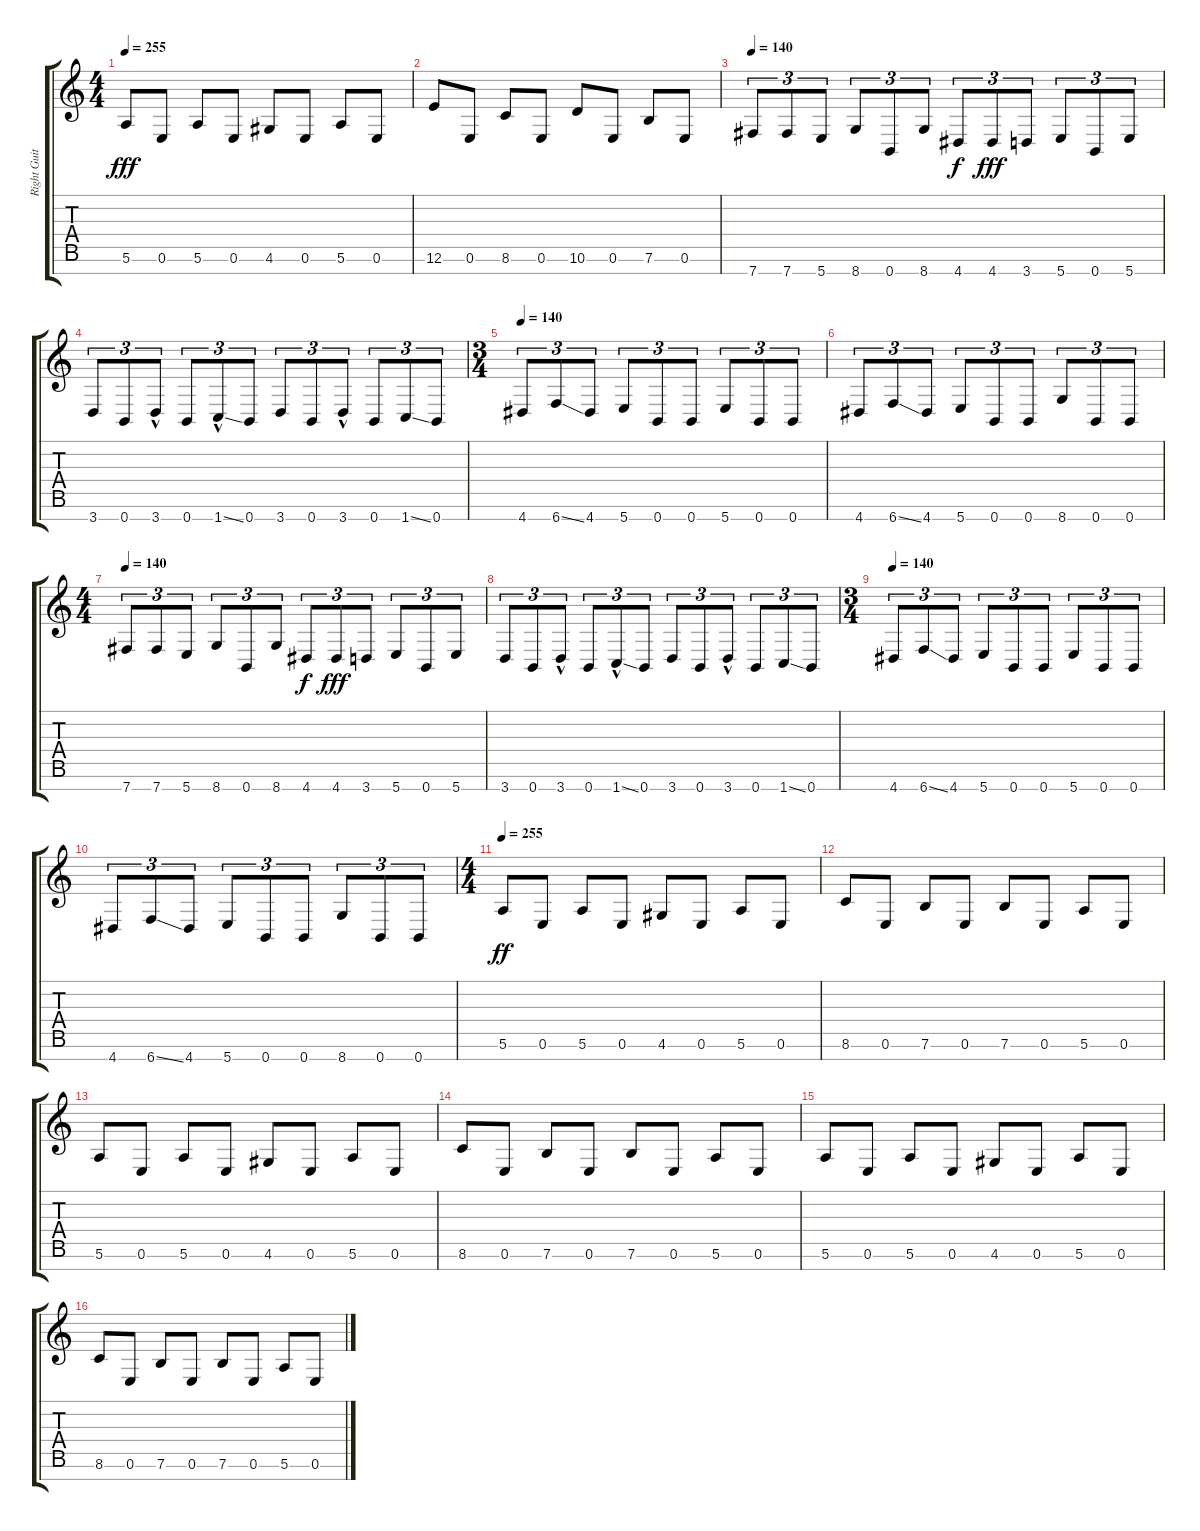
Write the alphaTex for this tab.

\track ("Right Guitar" "Right Guit") {instrument distortionguitar}
\staff {score tabs}
\tuning (E4 B3 G3 D3 A2 E2 B1) {hide}
\ts (4 4)
\tempo 255
\clef g2
\ks c
5.6.8{dy fff} 0.6.8 5.6.8 0.6.8 4.6.8 0.6.8 5.6.8 0.6.8 |
12.6.8 0.6.8 8.6.8 0.6.8 10.6.8 0.6.8 7.6.8 0.6.8 |
\tempo 140
7.7.8{tu (3 2)} 7.7.8{tu (3 2)} 5.7.8{tu (3 2)} 8.7.8{tu (3 2)} 0.7.8{tu (3 2)} 8.7.8{tu (3 2)} 4.7.8{tu (3 2) dy f} 4.7.8{tu (3 2) dy fff} 3.7.8{tu (3 2)} 5.7.8{tu (3 2)} 0.7.8{tu (3 2)} 5.7.8{tu (3 2)} |
3.7.8{tu (3 2)} 0.7.8{tu (3 2)} 3.7{hac}.8{tu (3 2)} 0.7.8{tu (3 2)} 1.7{ss hac}.8{tu (3 2)} 0.7.8{tu (3 2)} 3.7.8{tu (3 2)} 0.7.8{tu (3 2)} 3.7{hac}.8{tu (3 2)} 0.7.8{tu (3 2)} 1.7{ss}.8{tu (3 2)} 0.7.8{tu (3 2)} |
\ts (3 4)
\tempo 140
4.7.8{tu (3 2)} 6.7{ss}.8{tu (3 2)} 4.7.8{tu (3 2)} 5.7.8{tu (3 2)} 0.7.8{tu (3 2)} 0.7.8{tu (3 2)} 5.7.8{tu (3 2)} 0.7.8{tu (3 2)} 0.7.8{tu (3 2)} |
4.7.8{tu (3 2)} 6.7{ss}.8{tu (3 2)} 4.7.8{tu (3 2)} 5.7.8{tu (3 2)} 0.7.8{tu (3 2)} 0.7.8{tu (3 2)} 8.7.8{tu (3 2)} 0.7.8{tu (3 2)} 0.7.8{tu (3 2)} |
\ts (4 4)
\tempo 140
7.7.8{tu (3 2)} 7.7.8{tu (3 2)} 5.7.8{tu (3 2)} 8.7.8{tu (3 2)} 0.7.8{tu (3 2)} 8.7.8{tu (3 2)} 4.7.8{tu (3 2) dy f} 4.7.8{tu (3 2) dy fff} 3.7.8{tu (3 2)} 5.7.8{tu (3 2)} 0.7.8{tu (3 2)} 5.7.8{tu (3 2)} |
3.7.8{tu (3 2)} 0.7.8{tu (3 2)} 3.7{hac}.8{tu (3 2)} 0.7.8{tu (3 2)} 1.7{ss hac}.8{tu (3 2)} 0.7.8{tu (3 2)} 3.7.8{tu (3 2)} 0.7.8{tu (3 2)} 3.7{hac}.8{tu (3 2)} 0.7.8{tu (3 2)} 1.7{ss}.8{tu (3 2)} 0.7.8{tu (3 2)} |
\ts (3 4)
\tempo 140
4.7.8{tu (3 2)} 6.7{ss}.8{tu (3 2)} 4.7.8{tu (3 2)} 5.7.8{tu (3 2)} 0.7.8{tu (3 2)} 0.7.8{tu (3 2)} 5.7.8{tu (3 2)} 0.7.8{tu (3 2)} 0.7.8{tu (3 2)} |
4.7.8{tu (3 2)} 6.7{ss}.8{tu (3 2)} 4.7.8{tu (3 2)} 5.7.8{tu (3 2)} 0.7.8{tu (3 2)} 0.7.8{tu (3 2)} 8.7.8{tu (3 2)} 0.7.8{tu (3 2)} 0.7.8{tu (3 2)} |
\ts (4 4)
\tempo 255
5.6.8{dy ff} 0.6.8 5.6.8 0.6.8 4.6.8 0.6.8 5.6.8 0.6.8 |
8.6.8 0.6.8 7.6.8 0.6.8 7.6.8 0.6.8 5.6.8 0.6.8 |
5.6.8 0.6.8 5.6.8 0.6.8 4.6.8 0.6.8 5.6.8 0.6.8 |
8.6.8 0.6.8 7.6.8 0.6.8 7.6.8 0.6.8 5.6.8 0.6.8 |
5.6.8 0.6.8 5.6.8 0.6.8 4.6.8 0.6.8 5.6.8 0.6.8 |
8.6.8 0.6.8 7.6.8 0.6.8 7.6.8 0.6.8 5.6.8 0.6.8
